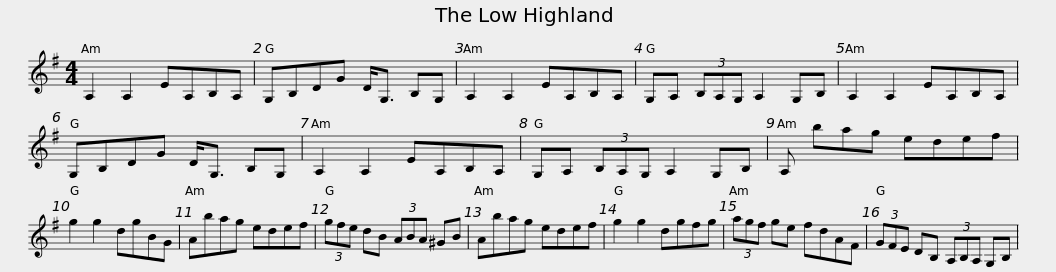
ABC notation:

X:1
L:1/8
M:4/4
I:linebreak $
K:G
V:1 treble
V:1
 A,2 A,2 EA,B,A, | G,B,DG D<G, B,G, | A,2 A,2 EA,B,A, | G,A, (3B,A,G, A,2 G,B, | A,2 A,2 EA,B,A, |$ %5
 G,B,DG D<G, B,G, | A,2 A,2 EA,B,A, | G,A, (3B,A,G, A,2 G,B, | A, bag edef | g2 g2 dgBG |$ %10
 Abag edef | (3gfe dB (3ABA ^GB | Abag edef | g2 g2 dgfg | (3agf ge fdAF |$ %15
 (3GFE DB, (3A,B,A, G,B, | %16
